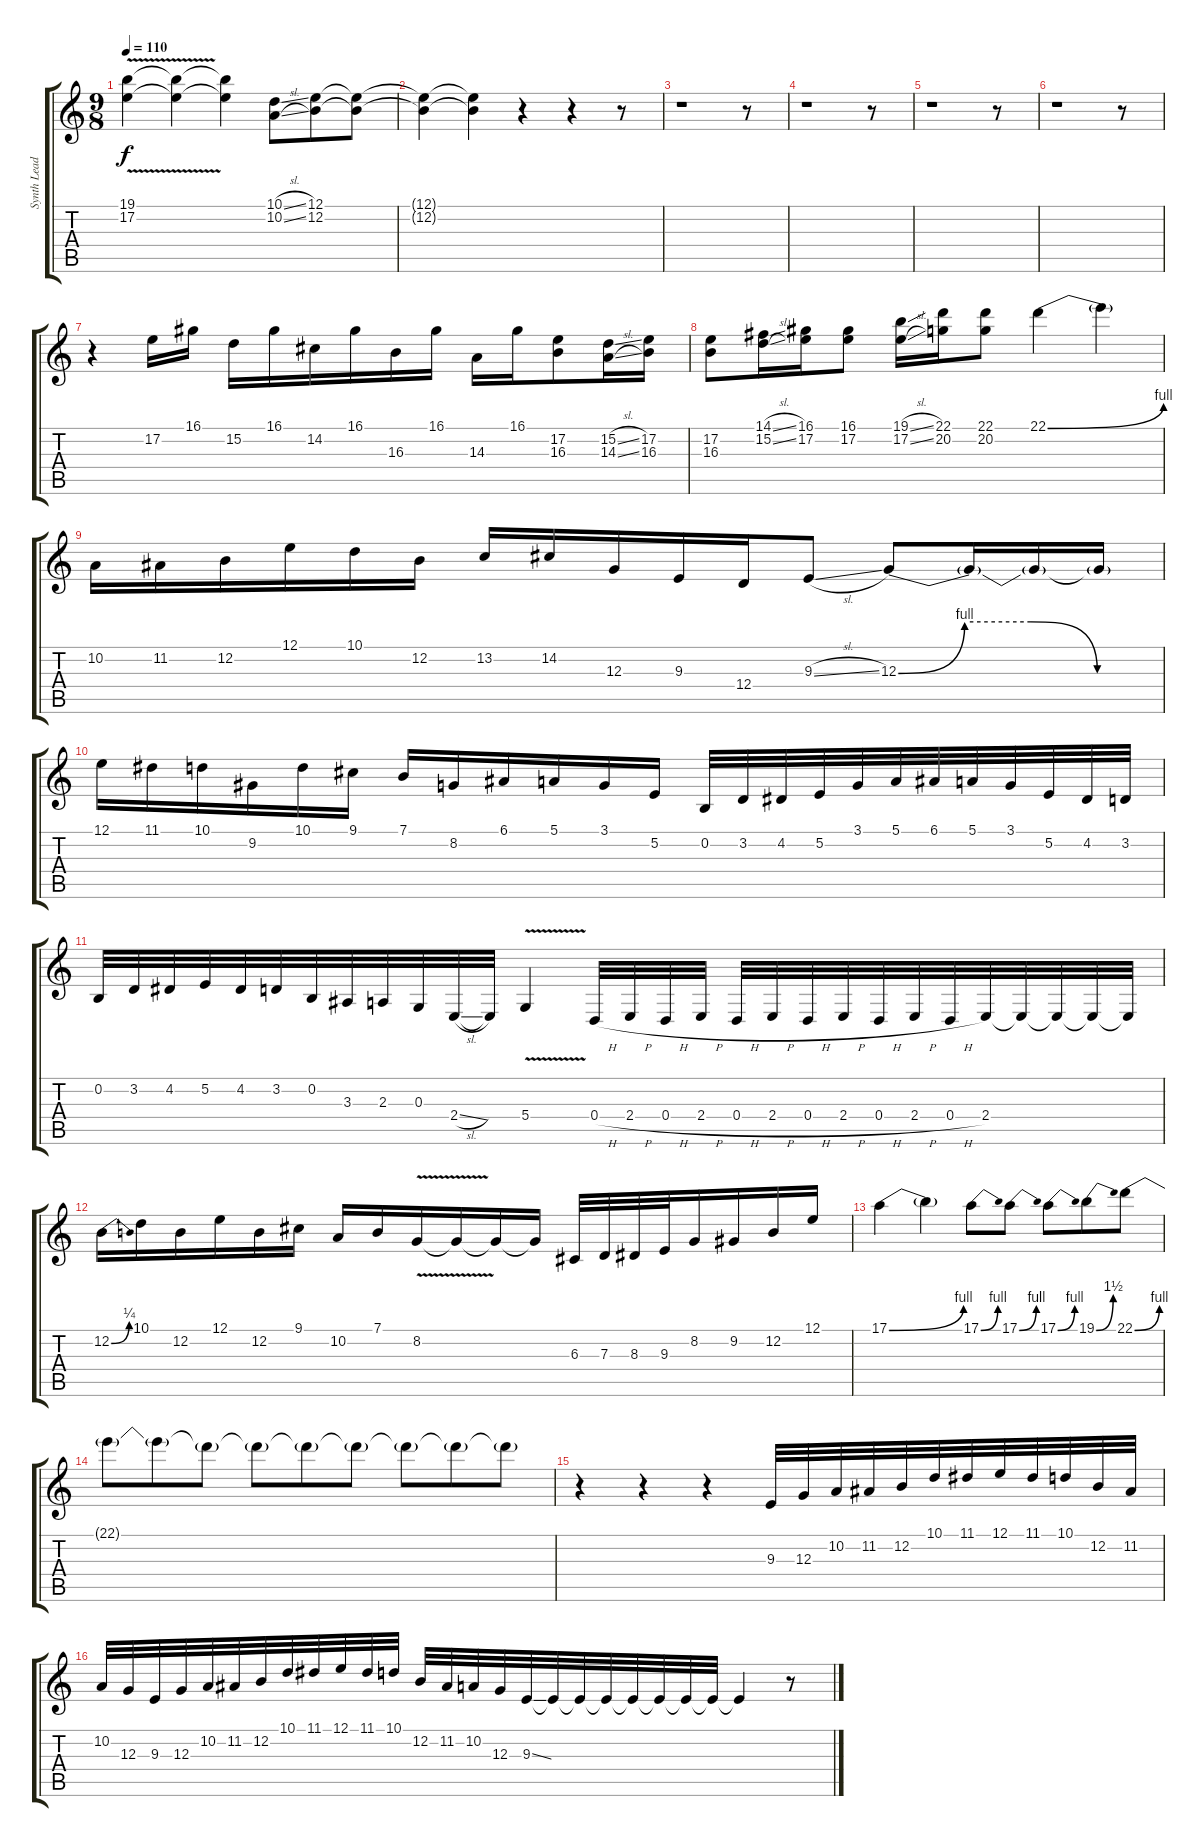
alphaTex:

\track ("Synth Lead - Solo" "Synth Lead") {instrument lead5charang}
\staff {score tabs}
\tuning (E4 B3 G3 D3 A2 E2) {hide}
\ts (9 8)
\tempo 110
\clef g2
\ks c
(19.1{v} 17.2{v}).4{dy f} (19.1{t} 17.2{t}).4 (19.1{t} 17.2{t}).4 (10.1{sl} 10.2{sl}).8 (12.1 12.2).8 (12.1{t} 12.2{t}).8 |
(12.1{t} 12.2{t}).4 (12.1{t} 12.2{t}).4 r.4 r.4 r.8 |
r.1 r.8 |
r.1 r.8 |
r.1 r.8 |
r.1 r.8 |
r.4 17.2.16 16.1.16 15.2.16 16.1.16 14.2.16 16.1.16 16.3.16 16.1.16 14.3.16 16.1.16 (17.2 16.3).8 (15.2{sl} 14.3{sl}).16 (17.2 16.3).16 |
(17.2 16.3).8 (14.1{sl} 15.2{sl}).16 (16.1 17.2).16 (16.1 17.2).8 (19.1{sl} 17.2{sl}).16 (22.1 20.2).16 (22.1 20.2).8 22.1{be (bend 0 0 60 4)}.4 22.1{t}.4 |
10.2.16 11.2.16 12.2.16 12.1.16 10.1.16 12.2.16 13.2.16 14.2.16 12.3.16 9.3.16 12.4.16 9.3{sl}.8 12.3{be (custom 0 0 15 4 30 4 45 0 60 0)}.8 12.3{t}.16 12.3{t}.16 12.3{t}.16 |
12.1.16 11.1.16 10.1.16 9.2.16 10.1.16 9.1.16 7.1.16 8.2.16 6.1.16 5.1.16 3.1.16 5.2.16 0.2.32 3.2.32 4.2.32 5.2.32 3.1.32 5.1.32 6.1.32 5.1.32 3.1.32 5.2.32 4.2.32 3.2.32 |
0.2.32 3.2.32 4.2.32 5.2.32 4.2.32 3.2.32 0.2.32 3.3.32 2.3.32 0.3.32 2.4{sl}.32 2.4{t}.32 5.4{v}.4 0.4{h}.32 2.4{h}.32 0.4{h}.32 2.4{h}.32 0.4{h}.32 2.4{h}.32 0.4{h}.32 2.4{h}.32 0.4{h}.32 2.4{h}.32 0.4{h}.32 2.4.32 2.4{t}.32 2.4{t}.32 2.4{t}.32 2.4{t}.32 |
12.2{be (bend 0 0 60 1)}.16 10.1.16 12.2.16 12.1.16 12.2.16 9.1.16 10.2.16 7.1.16 8.2{v}.16 8.2{t}.16 8.2{t}.16 8.2{t}.16 6.3.32 7.3.32 8.3.32 9.3.32 8.2.16 9.2.16 12.2.16 12.1.16 |
17.1{be (bend 0 0 60 4)}.4 17.1{t}.4 17.1{be (bend 0 0 60 4)}.8 17.1{be (bend 0 0 60 4)}.8 17.1{be (bend 0 0 60 4)}.8 19.1{be (bend 0 0 60 6)}.8 22.1{be (bend 0 0 60 4)}.8 |
22.1{t}.8 22.1{t}.8 22.1{t}.8 22.1{t}.8 22.1{t}.8 22.1{t}.8 22.1{t}.8 22.1{t}.8 22.1{t}.8 |
r.4 r.4 r.4 9.3.32 12.3.32 10.2.32 11.2.32 12.2.32 10.1.32 11.1.32 12.1.32 11.1.32 10.1.32 12.2.32 11.2.32 |
10.2.32 12.3.32 9.3.32 12.3.32 10.2.32 11.2.32 12.2.32 10.1.32 11.1.32 12.1.32 11.1.32 10.1.32 12.2.32 11.2.32 10.2.32 12.3.32 9.3{ss}.32 9.3{t}.32 9.3{t}.32 9.3{t}.32 9.3{t}.32 9.3{t}.32 9.3{t}.32 9.3{t}.32 9.3{t}.4 r.8
